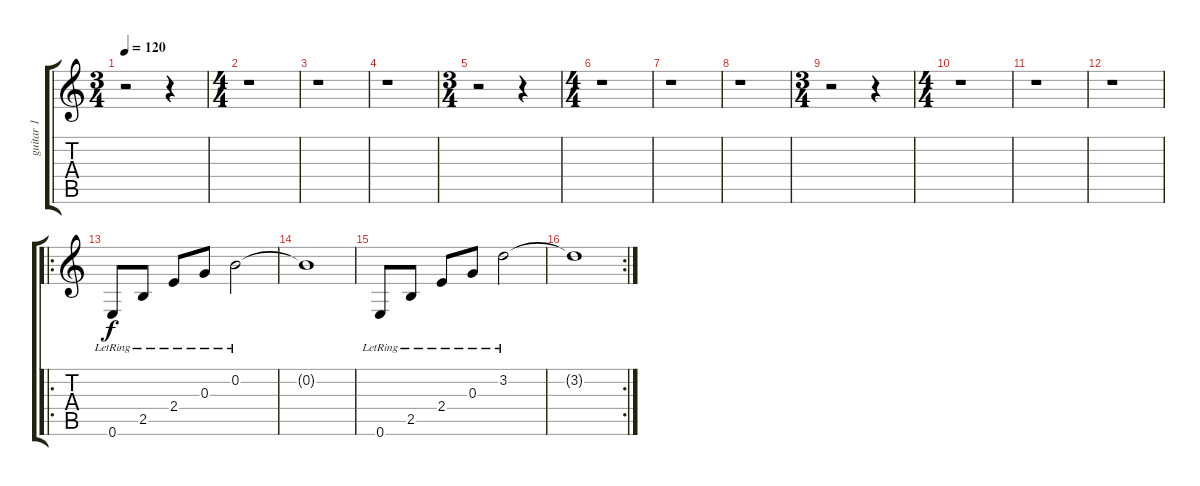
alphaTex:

\track ("guitar 1" "guitar 1") {instrument acousticguitarsteel}
\staff {score tabs}
\tuning (E4 B3 G3 D3 A2 E2) {hide}
\ts (3 4)
\tempo 120
\clef g2
\ks c
r.2{dy f} r.4 |
\ts (4 4)
r.1 |
r.1 |
r.1 |
\ts (3 4)
r.2 r.4 |
\ts (4 4)
r.1 |
r.1 |
r.1 |
\ts (3 4)
r.2 r.4 |
\ts (4 4)
r.1 |
r.1 |
r.1 |
\ro
0.6{lr}.8 2.5{lr}.8 2.4{lr}.8 0.3{lr}.8 0.2{lr}.2 |
0.2{t}.1 |
0.6{lr}.8 2.5{lr}.8 2.4{lr}.8 0.3{lr}.8 3.2{lr}.2 |
\rc 2
3.2{t}.1
